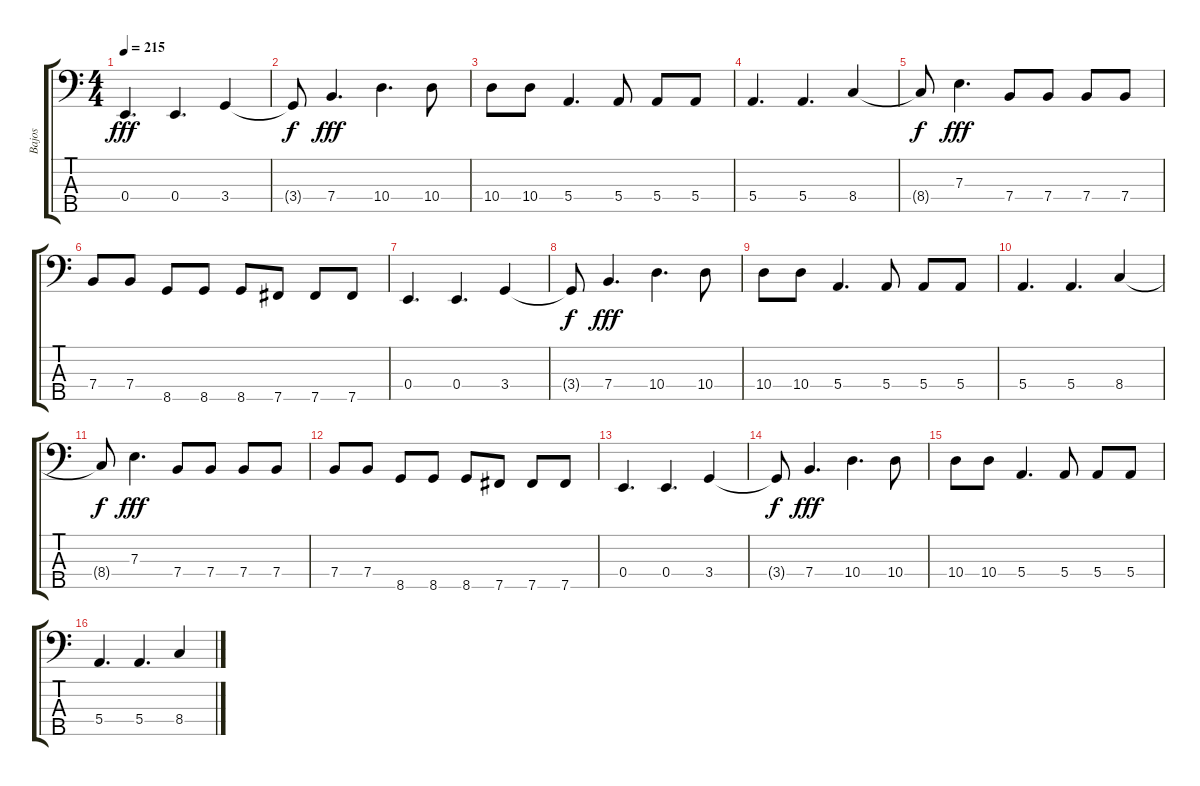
\track ("Bajos" "Bajos") {instrument electricbassfinger}
\staff {score tabs}
\tuning (G2 D2 A1 E1 B0) {hide}
\ts (4 4)
\tempo 215
\clef f4
\ks c
0.4.4{d dy fff} 0.4.4{d} 3.4.4 |
3.4{t}.8{dy f} 7.4.4{d dy fff} 10.4.4{d} 10.4.8 |
10.4.8 10.4.8 5.4.4{d} 5.4.8 5.4.8 5.4.8 |
5.4.4{d} 5.4.4{d} 8.4.4 |
8.4{t}.8{dy f} 7.3.4{d dy fff} 7.4.8 7.4.8 7.4.8 7.4.8 |
7.4.8 7.4.8 8.5.8 8.5.8 8.5.8 7.5.8 7.5.8 7.5.8 |
0.4.4{d} 0.4.4{d} 3.4.4 |
3.4{t}.8{dy f} 7.4.4{d dy fff} 10.4.4{d} 10.4.8 |
10.4.8 10.4.8 5.4.4{d} 5.4.8 5.4.8 5.4.8 |
5.4.4{d} 5.4.4{d} 8.4.4 |
8.4{t}.8{dy f} 7.3.4{d dy fff} 7.4.8 7.4.8 7.4.8 7.4.8 |
7.4.8 7.4.8 8.5.8 8.5.8 8.5.8 7.5.8 7.5.8 7.5.8 |
0.4.4{d} 0.4.4{d} 3.4.4 |
3.4{t}.8{dy f} 7.4.4{d dy fff} 10.4.4{d} 10.4.8 |
10.4.8 10.4.8 5.4.4{d} 5.4.8 5.4.8 5.4.8 |
5.4.4{d} 5.4.4{d} 8.4.4
